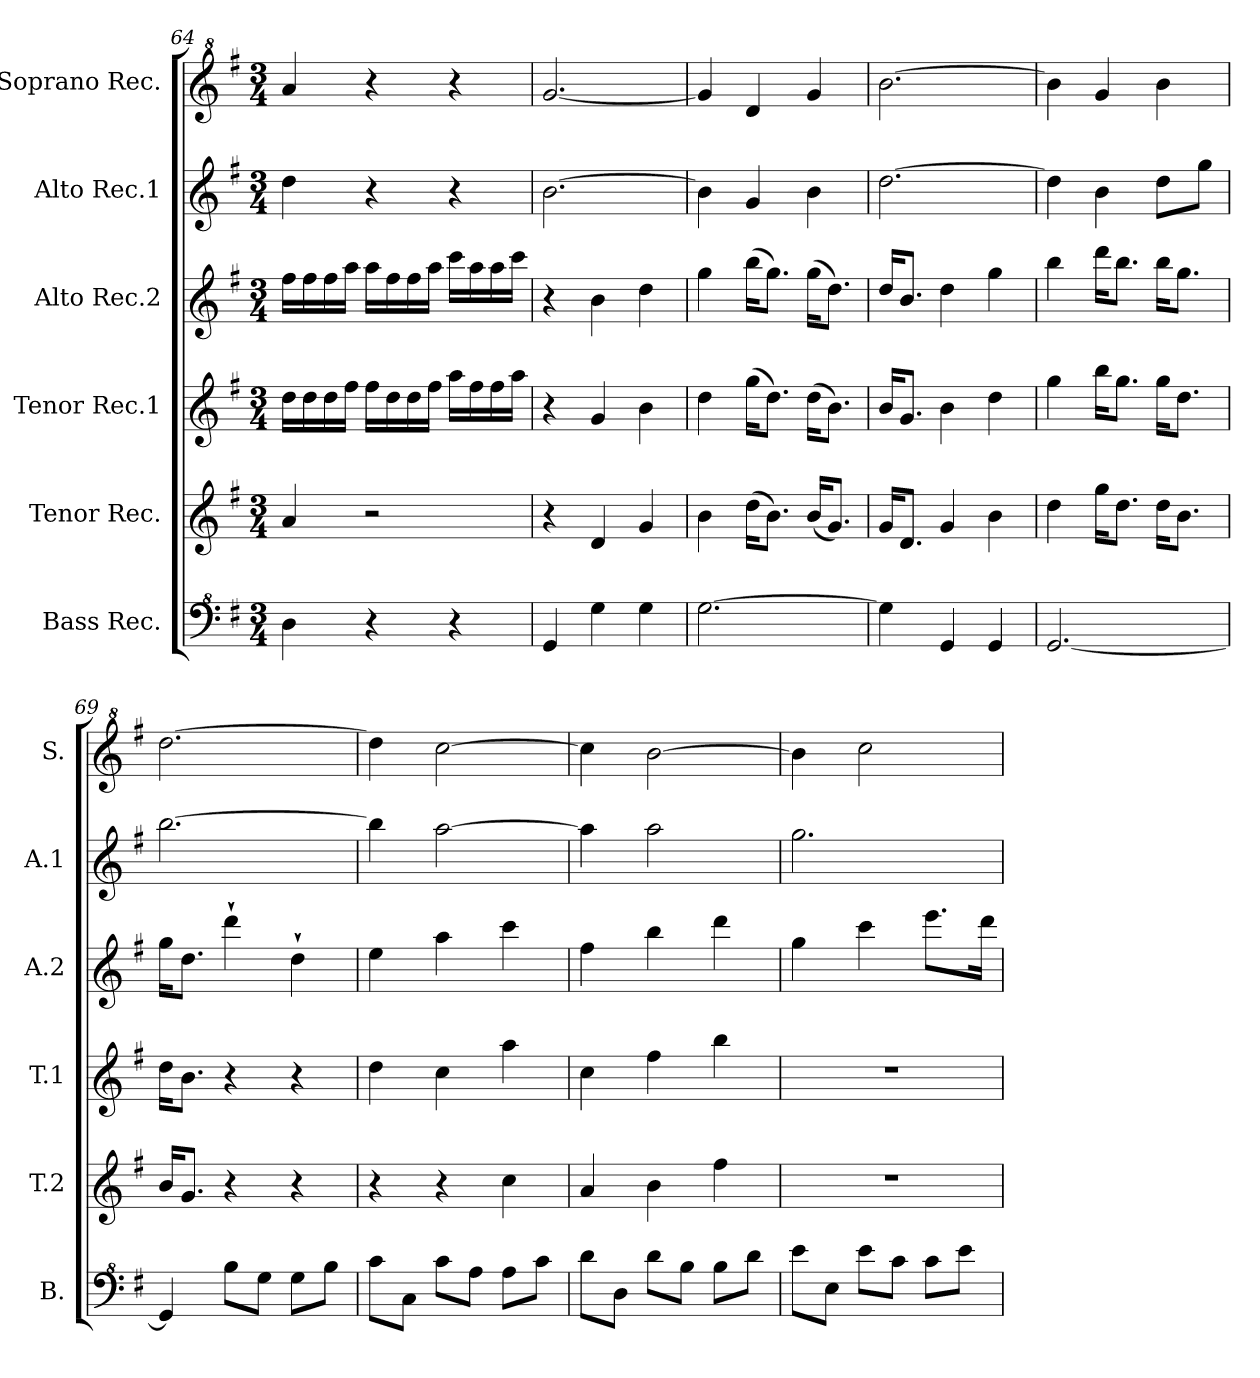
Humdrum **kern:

**kern	**kern	**kern	**kern	**kern	**kern
*part6	*part5	*part4	*part3	*part2	*part1
*staff6	*staff5	*staff4	*staff3	*staff2	*staff1
*I"Bass Rec.	*I"Tenor Rec.	*I"Tenor Rec.1	*I"Alto Rec.2	*I"Alto Rec.1	*I"Soprano Rec.
*I'B.	*I'T.2	*I'T.1	*I'A.2	*I'A.1	*I'S.
!!LO:PB:g=z
*clefF^4	*clefG2	*clefG2	*clefG2	*clefG2	*clefG^2
*k[f#]	*k[f#]	*k[f#]	*k[f#]	*k[f#]	*k[f#]
*M3/4	*M3/4	*M3/4	*M3/4	*M3/4	*M3/4
=64	=64	=64	=64	=64	=64
4d\	4a/	16dd\LL	16ff#\LL	4dd\	4aa/
.	.	16dd\	16ff#\	.	.
.	.	16dd\	16ff#\	.	.
.	.	16ff#\JJ	16aa\JJ	.	.
4r	2r	16ff#\LL	16aa\LL	4r	4r
.	.	16dd\	16ff#\	.	.
.	.	16dd\	16ff#\	.	.
.	.	16ff#\JJ	16aa\JJ	.	.
4r	.	16aa\LL	16ccc\LL	4r	4r
.	.	16ff#\	16aa\	.	.
.	.	16ff#\	16aa\	.	.
.	.	16aa\JJ	16ccc\JJ	.	.
=65	=65	=65	=65	=65	=65
4G/	4r	4r	4r	[2.b\	[2.gg/
4g\	4d/	4g/	4b\	.	.
4g\	4g/	4b\	4dd\	.	.
=66	=66	=66	=66	=66	=66
[2.g\	4b\	4dd\	4gg\	4b\]	4gg/]
.	(>16dd\KL	(>16gg\KL	(>16bb\KL	4g/	4dd/
.	8.b\J)	8.dd\J)	8.gg\J)	.	.
.	(16b/KL	(>16dd\KL	(>16gg\KL	4b\	4gg/
.	8.g/J)	8.b\J)	8.dd\J)	.	.
=67	=67	=67	=67	=67	=67
4g\]	16g/KL	16b/KL	16dd/KL	[2.dd\	[2.bb\
.	8.d/J	8.g/J	8.b/J	.	.
4G/	4g/	4b\	4dd\	.	.
4G/	4b\	4dd\	4gg\	.	.
=68	=68	=68	=68	=68	=68
[2.G/	4dd\	4gg\	4bb\	4dd\]	4bb\]
.	16gg\KL	16bb\KL	16ddd\KL	4b\	4gg/
.	8.dd\J	8.gg\J	8.bb\J	.	.
.	16dd\KL	16gg\KL	16bb\KL	8dd\L	4bb\
.	8.b\J	8.dd\J	8.gg\J	.	.
.	.	.	.	8gg\J	.
=69	=69	=69	=69	=69	=69
4G/]	16b/KL	16dd\KL	16gg\KL	[2.bb\	[2.ddd\
.	8.g/J	8.b\J	8.dd\J	.	.
8b\L	4r	4r	4ddd`\	.	.
8g\J	.	.	.	.	.
8g\L	4r	4r	4dd`\	.	.
8b\J	.	.	.	.	.
=70	=70	=70	=70	=70	=70
8cc\L	4r	4dd\	4ee\	4bb\]	4ddd\]
8c\J	.	.	.	.	.
8cc\L	4r	4cc\	4aa\	[2aa\	[2ccc\
8a\J	.	.	.	.	.
8a\L	4cc\	4aa\	4ccc\	.	.
8cc\J	.	.	.	.	.
=71	=71	=71	=71	=71	=71
8dd\L	4a/	4cc\	4ff#\	4aa\]	4ccc\]
8d\J	.	.	.	.	.
8dd\L	4b\	4ff#\	4bb\	2aa\	[2bb\
8b\J	.	.	.	.	.
8b\L	4ff#\	4bb\	4ddd\	.	.
8dd\J	.	.	.	.	.
=72	=72	=72	=72	=72	=72
8ee\L	2.r	2.r	4gg\	2.gg\	4bb\]
8e\J	.	.	.	.	.
8ee\L	.	.	4ccc\	.	2ccc\
8cc\J	.	.	.	.	.
8cc\L	.	.	8.eee\L	.	.
8ee\J	.	.	.	.	.
.	.	.	16ddd\Jk	.	.
=	=	=	=	=	=
*-	*-	*-	*-	*-	*-
